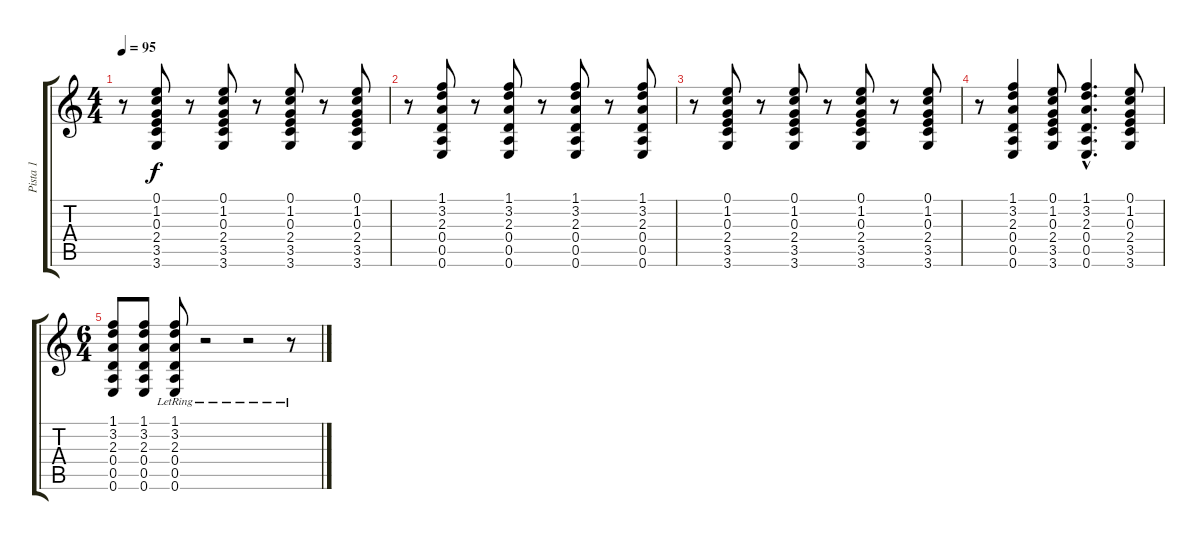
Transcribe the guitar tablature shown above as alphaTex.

\track ("Pista 1" "Pista 1") {instrument electricguitarjazz}
\staff {score tabs}
\tuning (E4 B3 G3 D3 A2 E2) {hide}
\ts (4 4)
\tempo 95
\clef g2
\ks c
r.8{dy f} (0.1 1.2 0.3 2.4 3.5 3.6).8 r.8 (0.1 1.2 0.3 2.4 3.5 3.6).8 r.8 (0.1 1.2 0.3 2.4 3.5 3.6).8 r.8 (0.1 1.2 0.3 2.4 3.5 3.6).8 |
r.8 (1.1 3.2 2.3 0.4 0.5 0.6).8 r.8 (1.1 3.2 2.3 0.4 0.5 0.6).8 r.8 (1.1 3.2 2.3 0.4 0.5 0.6).8 r.8 (1.1 3.2 2.3 0.4 0.5 0.6).8 |
r.8 (0.1 1.2 0.3 2.4 3.5 3.6).8 r.8 (0.1 1.2 0.3 2.4 3.5 3.6).8 r.8 (0.1 1.2 0.3 2.4 3.5 3.6).8 r.8 (0.1 1.2 0.3 2.4 3.5 3.6).8 |
r.8 (1.1 3.2 2.3 0.4 0.5 0.6).4 (0.1 1.2 0.3 2.4 3.5 3.6).8 (1.1{hac} 3.2{hac} 2.3{hac} 0.4{hac} 0.5{hac} 0.6{hac}).4{d} (0.1 1.2 0.3 2.4 3.5 3.6).8 |
\ts (6 4)
(1.1 3.2 2.3 0.4 0.5 0.6).8 (1.1 3.2 2.3 0.4 0.5 0.6).8 (1.1{lr} 3.2{lr} 2.3{lr} 0.4{lr} 0.5{lr} 0.6{lr}).8 r.2 r.2 r.8
